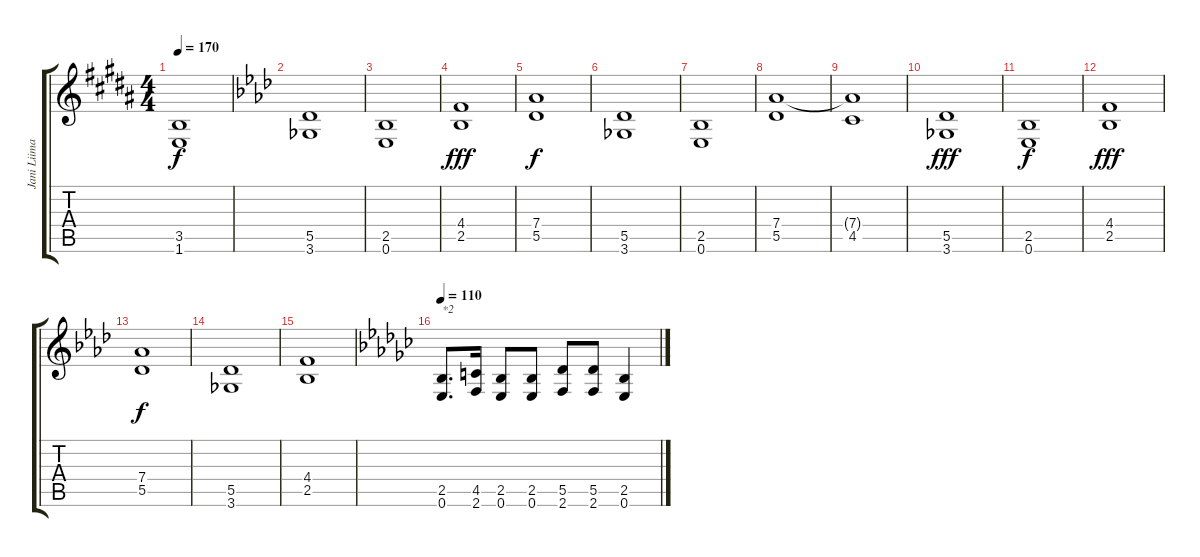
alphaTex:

\track ("Jani Liimatainen (Rhythm Guitar)" "Jani Liima") {instrument overdrivenguitar}
\staff {score tabs}
\tuning (Eb4 Bb3 Gb3 Db3 Ab2 Eb2) {hide}
\ts (4 4)
\tempo 170
\clef g2
\ks b
(3.5 1.6).1{dy f} |
\ks ab
(5.5 3.6).1 |
(2.5 0.6).1 |
(4.4 2.5).1{dy fff} |
(7.4 5.5).1{dy f} |
(5.5 3.6).1 |
(2.5 0.6).1 |
(7.4 5.5).1 |
(7.4{t} 4.5).1 |
(5.5 3.6).1{dy fff} |
(2.5 0.6).1{dy f} |
(4.4 2.5).1{dy fff} |
(7.4 5.5).1{dy f} |
(5.5 3.6).1 |
(4.4 2.5).1 |
\tempo 110
\ks gb
(2.5 0.6).8{d txt "*2"} (4.5 2.6).16 (2.5 0.6).8 (2.5 0.6).8 (5.5 2.6).8 (5.5 2.6).8 (2.5 0.6).4
